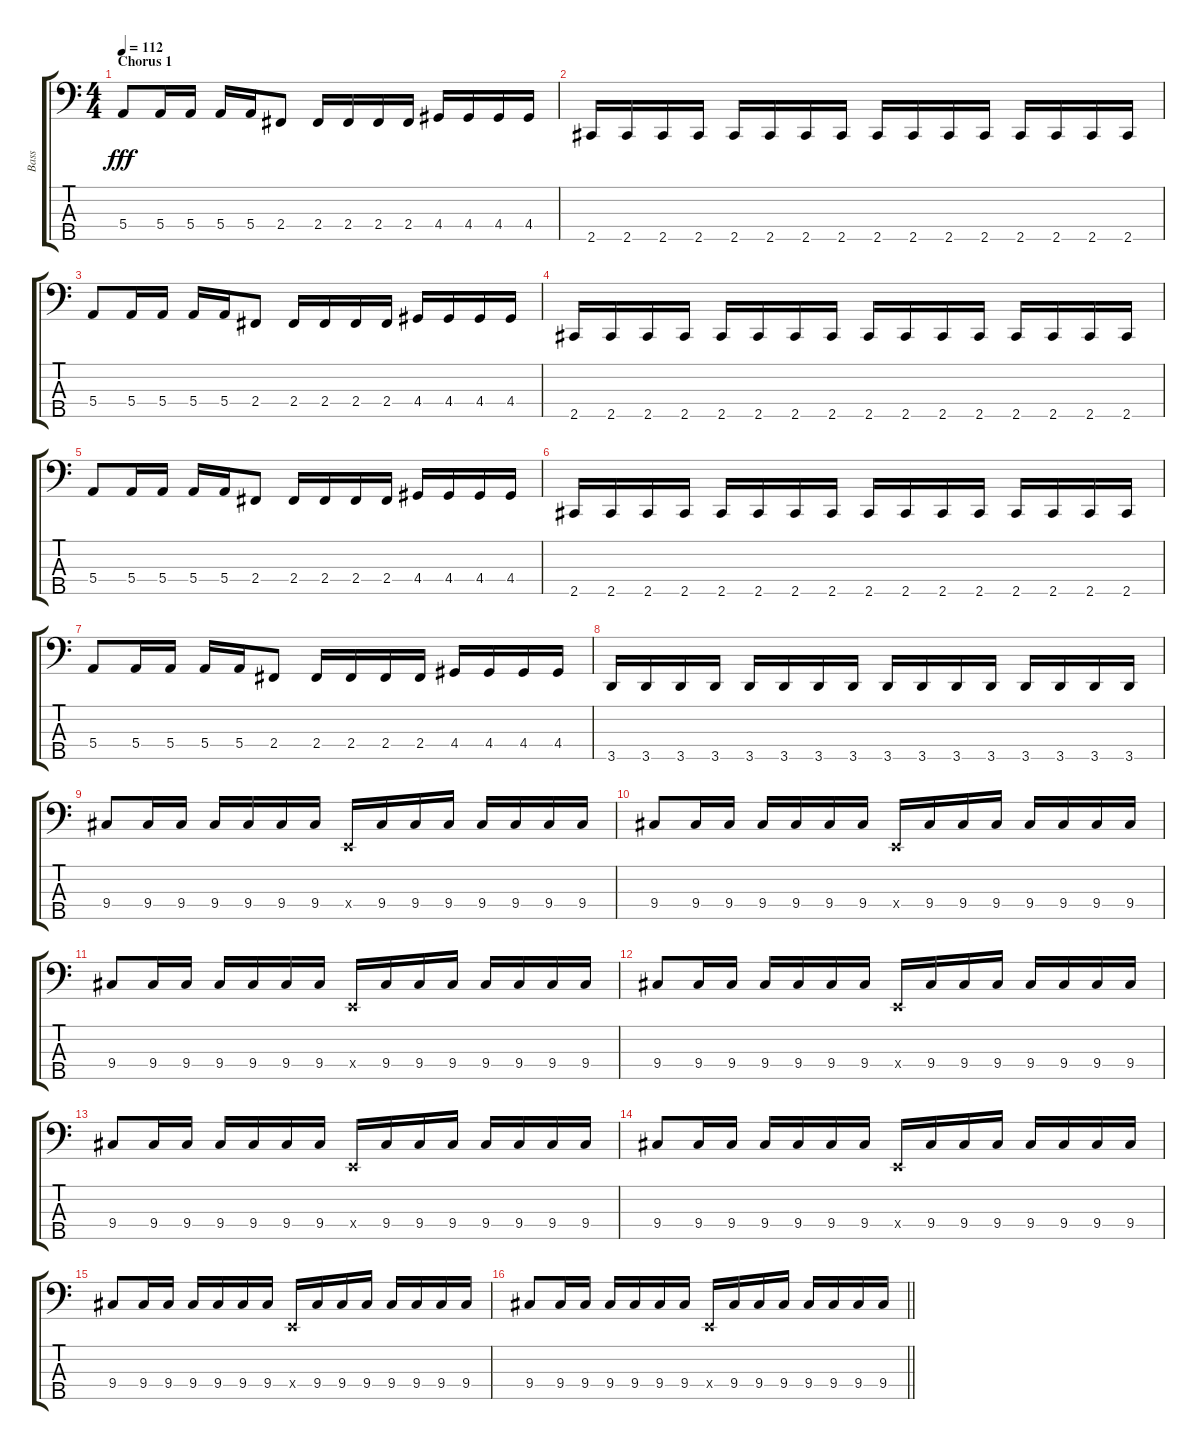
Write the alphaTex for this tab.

\track ("Bass" "Bass") {instrument electricbassfinger}
\staff {score tabs}
\tuning (G2 D2 A1 E1 B0) {hide}
\ts (4 4)
\section ("" "Chorus 1")
\tempo 112
\clef f4
\ks c
5.4.8{dy fff} 5.4.16 5.4.16 5.4.16 5.4.16 2.4.8 2.4.16 2.4.16 2.4.16 2.4.16 4.4.16 4.4.16 4.4.16 4.4.16 |
2.5.16 2.5.16 2.5.16 2.5.16 2.5.16 2.5.16 2.5.16 2.5.16 2.5.16 2.5.16 2.5.16 2.5.16 2.5.16 2.5.16 2.5.16 2.5.16 |
5.4.8 5.4.16 5.4.16 5.4.16 5.4.16 2.4.8 2.4.16 2.4.16 2.4.16 2.4.16 4.4.16 4.4.16 4.4.16 4.4.16 |
2.5.16 2.5.16 2.5.16 2.5.16 2.5.16 2.5.16 2.5.16 2.5.16 2.5.16 2.5.16 2.5.16 2.5.16 2.5.16 2.5.16 2.5.16 2.5.16 |
5.4.8 5.4.16 5.4.16 5.4.16 5.4.16 2.4.8 2.4.16 2.4.16 2.4.16 2.4.16 4.4.16 4.4.16 4.4.16 4.4.16 |
2.5.16 2.5.16 2.5.16 2.5.16 2.5.16 2.5.16 2.5.16 2.5.16 2.5.16 2.5.16 2.5.16 2.5.16 2.5.16 2.5.16 2.5.16 2.5.16 |
5.4.8 5.4.16 5.4.16 5.4.16 5.4.16 2.4.8 2.4.16 2.4.16 2.4.16 2.4.16 4.4.16 4.4.16 4.4.16 4.4.16 |
3.5.16 3.5.16 3.5.16 3.5.16 3.5.16 3.5.16 3.5.16 3.5.16 3.5.16 3.5.16 3.5.16 3.5.16 3.5.16 3.5.16 3.5.16 3.5.16 |
9.4.8 9.4.16 9.4.16 9.4.16 9.4.16 9.4.16 9.4.16 0.4{x}.16 9.4.16 9.4.16 9.4.16 9.4.16 9.4.16 9.4.16 9.4.16 |
9.4.8 9.4.16 9.4.16 9.4.16 9.4.16 9.4.16 9.4.16 0.4{x}.16 9.4.16 9.4.16 9.4.16 9.4.16 9.4.16 9.4.16 9.4.16 |
9.4.8 9.4.16 9.4.16 9.4.16 9.4.16 9.4.16 9.4.16 0.4{x}.16 9.4.16 9.4.16 9.4.16 9.4.16 9.4.16 9.4.16 9.4.16 |
9.4.8 9.4.16 9.4.16 9.4.16 9.4.16 9.4.16 9.4.16 0.4{x}.16 9.4.16 9.4.16 9.4.16 9.4.16 9.4.16 9.4.16 9.4.16 |
9.4.8 9.4.16 9.4.16 9.4.16 9.4.16 9.4.16 9.4.16 0.4{x}.16 9.4.16 9.4.16 9.4.16 9.4.16 9.4.16 9.4.16 9.4.16 |
9.4.8 9.4.16 9.4.16 9.4.16 9.4.16 9.4.16 9.4.16 0.4{x}.16 9.4.16 9.4.16 9.4.16 9.4.16 9.4.16 9.4.16 9.4.16 |
9.4.8 9.4.16 9.4.16 9.4.16 9.4.16 9.4.16 9.4.16 0.4{x}.16 9.4.16 9.4.16 9.4.16 9.4.16 9.4.16 9.4.16 9.4.16 |
\barLineRight lightlight
9.4.8 9.4.16 9.4.16 9.4.16 9.4.16 9.4.16 9.4.16 0.4{x}.16 9.4.16 9.4.16 9.4.16 9.4.16 9.4.16 9.4.16 9.4.16
